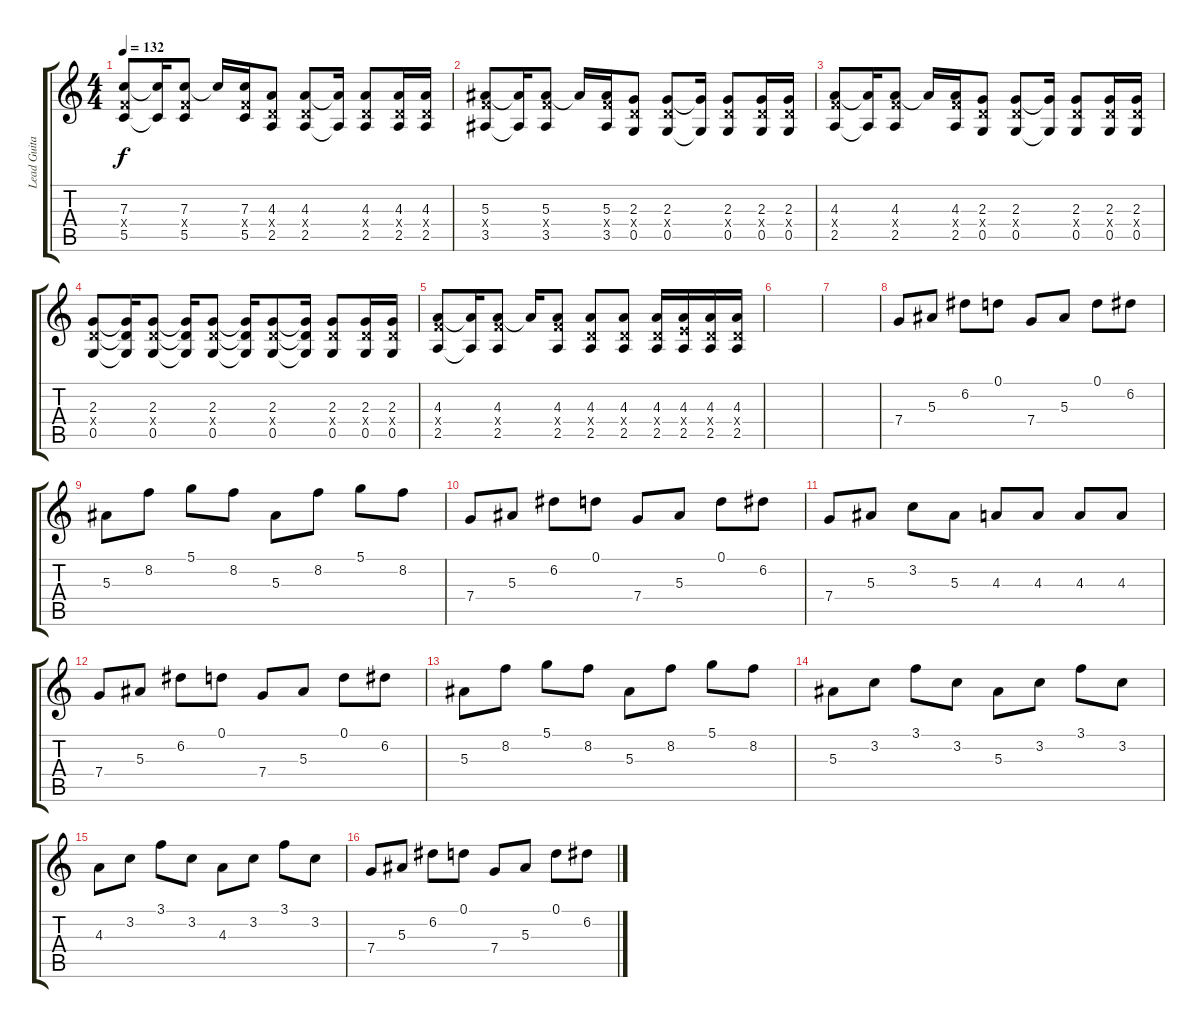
\track ("Lead Guitar" "Lead Guita") {instrument distortionguitar}
\staff {score tabs}
\tuning (D4 A3 F3 C3 G2 C2) {hide}
\ts (4 4)
\tempo 132
\clef g2
\ks c
(7.3 5.4{x} 5.5).8{dy f} (7.3{t} 5.5{t}).16 (7.3 5.4{x} 5.5).8 7.3{t}.16 (7.3 5.4{x} 5.5).16 (4.3 2.4{x} 2.5).8 (4.3 2.4{x} 2.5).8 (4.3{t} 2.5{t}).16 (4.3 2.4{x} 2.5).8 (4.3 2.4{x} 2.5).16 (4.3 2.4{x} 2.5).16 |
(5.3 5.4{x} 3.5).8 (5.3{t} 3.5{t}).16 (5.3 5.4{x} 3.5).8 5.3{t}.16 (5.3 5.4{x} 3.5).16 (2.3 2.4{x} 0.5).8 (2.3 2.4{x} 0.5).8 (2.3{t} 0.5{t}).16 (2.3 2.4{x} 0.5).8 (2.3 2.4{x} 0.5).16 (2.3 2.4{x} 0.5).16 |
(4.3 5.4{x} 2.5).8 (4.3{t} 2.5{t}).16 (4.3 5.4{x} 2.5).8 4.3{t}.16 (4.3 5.4{x} 2.5).16 (2.3 2.4{x} 0.5).8 (2.3 2.4{x} 0.5).8 (2.3{t} 0.5{t}).16 (2.3 2.4{x} 0.5).8 (2.3 2.4{x} 0.5).16 (2.3 2.4{x} 0.5).16 |
(2.3 2.4{x} 0.5).8 (2.3{t} 2.4{t} 0.5{t}).16 (2.3 2.4{x} 0.5).8 (2.3{t} 2.4{t} 0.5{t}).16 (2.3 2.4{x} 0.5).8 (2.3{t} 2.4{t} 0.5{t}).16 (2.3 2.4{x} 0.5).8 (2.3{t} 2.4{t} 0.5{t}).16 (2.3 2.4{x} 0.5).8 (2.3 2.4{x} 0.5).16 (2.3 2.4{x} 0.5).16 |
(4.3 5.4{x} 2.5).8 (4.3{t} 2.5{t}).16 (4.3 5.4{x} 2.5).8 4.3{t}.16 (4.3 5.4{x} 2.5).8 (4.3 2.4{x} 2.5).8 (4.3 2.4{x} 2.5).8 (4.3 2.4{x} 2.5).16 (4.3 4.4{x} 2.5).16 (4.3 2.4{x} 2.5).16 (4.3 2.4{x} 2.5).16 |
|
|
7.4.8 5.3.8 6.2.8 0.1.8 7.4.8 5.3.8 0.1.8 6.2.8 |
5.3.8 8.2.8 5.1.8 8.2.8 5.3.8 8.2.8 5.1.8 8.2.8 |
7.4.8 5.3.8 6.2.8 0.1.8 7.4.8 5.3.8 0.1.8 6.2.8 |
7.4.8 5.3.8 3.2.8 5.3.8 4.3.8 4.3.8 4.3.8 4.3.8 |
7.4.8 5.3.8 6.2.8 0.1.8 7.4.8 5.3.8 0.1.8 6.2.8 |
5.3.8 8.2.8 5.1.8 8.2.8 5.3.8 8.2.8 5.1.8 8.2.8 |
5.3.8 3.2.8 3.1.8 3.2.8 5.3.8 3.2.8 3.1.8 3.2.8 |
4.3.8 3.2.8 3.1.8 3.2.8 4.3.8 3.2.8 3.1.8 3.2.8 |
7.4.8 5.3.8 6.2.8 0.1.8 7.4.8 5.3.8 0.1.8 6.2.8
